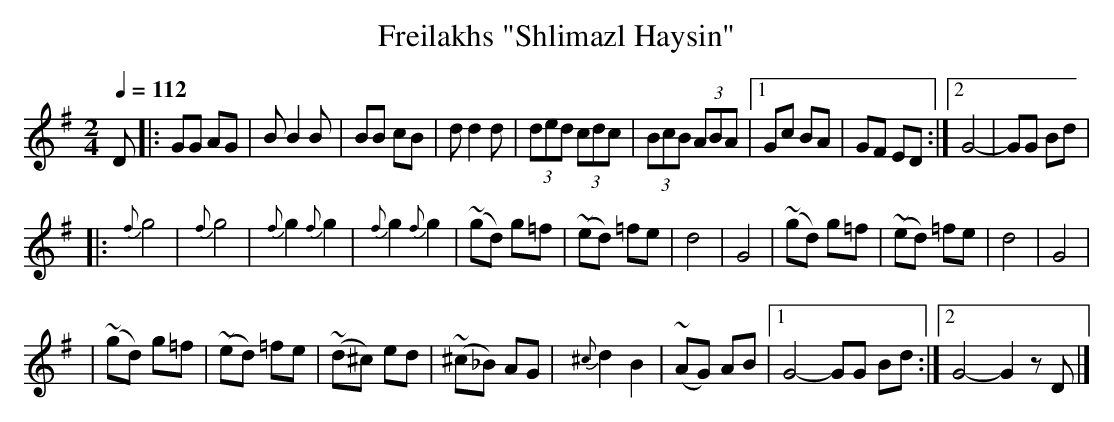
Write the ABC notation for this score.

X:1
T: Freilakhs "Shlimazl Haysin"
M: 2/4
L: 1/8
Q: 1/4=112
K: G
D \
|: GG AG | B B2 B \
| BB cB | d d2 d \
| (3ded (3cdc | (3BcB (3ABA \
|1 Gc BA | GF ED \
:|2 G4- | GG Bd |
|: {f}g4 | {f}g4 | {f}g2 {f}g2 | {f}g2 {f}g2 \
| (~gd) g=f | (~ed) =fe | d4 | G4 \
| (~gd) g=f | (~ed) =fe | d4 | G4 |
| (~gd) g=f | (~ed) =fe | (~d^c) ed | (~^c_B) AG \
| {^c}d2 B2 | (~AG) AB |1 G4- GG Bd \
:|2 G4- G2 zD |]
